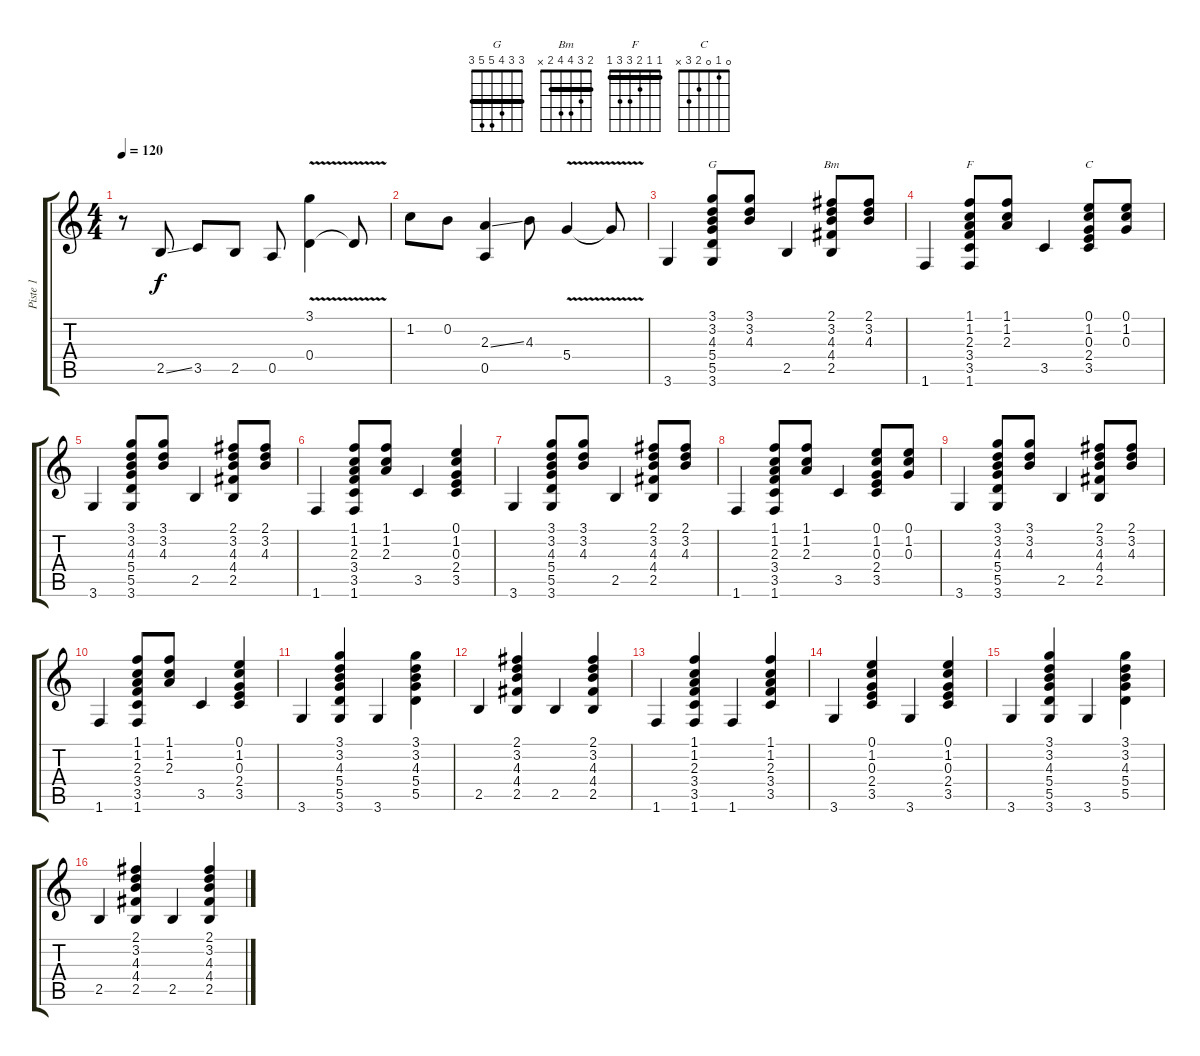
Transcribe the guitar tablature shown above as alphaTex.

\track ("Piste 1" "Piste 1") {instrument electricguitarmuted}
\staff {score tabs}
\tuning (E4 B3 G3 D3 A2 E2) {hide}
\chord ("G" 3 3 4 5 5 3) {barre 3}
\chord ("Bm" 2 3 4 4 2 x) {barre 2}
\chord ("F" 1 1 2 3 3 1) {barre 1}
\chord ("C" 0 1 0 2 3 x)
\ts (4 4)
\tempo 120
\clef g2
\ks c
r.8{dy f instrument electricguitarmuted} 2.5{ss}.8 3.5.8 2.5.8 0.5.8 (3.1{v} 0.4{v}).4 0.4{t}.8 |
1.2.8 0.2.8 (2.3{ss} 0.5).4 4.3.8 5.4{v}.4 5.4{t}.8 |
3.6.4 (3.1 3.2 4.3 5.4 5.5 3.6).8{ch "G"} (3.1 3.2 4.3).8 2.5.4 (2.1 3.2 4.3 4.4 2.5).8{ch "Bm"} (2.1 3.2 4.3).8 |
1.6.4 (1.1 1.2 2.3 3.4 3.5 1.6).8{ch "F"} (1.1 1.2 2.3).8 3.5.4 (0.1 1.2 0.3 2.4 3.5).8{ch "C"} (0.1 1.2 0.3).8 |
3.6.4 (3.1 3.2 4.3 5.4 5.5 3.6).8 (3.1 3.2 4.3).8 2.5.4 (2.1 3.2 4.3 4.4 2.5).8 (2.1 3.2 4.3).8 |
1.6.4 (1.1 1.2 2.3 3.4 3.5 1.6).8 (1.1 1.2 2.3).8 3.5.4 (0.1 1.2 0.3 2.4 3.5).4 |
3.6.4 (3.1 3.2 4.3 5.4 5.5 3.6).8 (3.1 3.2 4.3).8 2.5.4 (2.1 3.2 4.3 4.4 2.5).8 (2.1 3.2 4.3).8 |
1.6.4 (1.1 1.2 2.3 3.4 3.5 1.6).8 (1.1 1.2 2.3).8 3.5.4 (0.1 1.2 0.3 2.4 3.5).8 (0.1 1.2 0.3).8 |
3.6.4 (3.1 3.2 4.3 5.4 5.5 3.6).8 (3.1 3.2 4.3).8 2.5.4 (2.1 3.2 4.3 4.4 2.5).8 (2.1 3.2 4.3).8 |
1.6.4 (1.1 1.2 2.3 3.4 3.5 1.6).8 (1.1 1.2 2.3).8 3.5.4 (0.1 1.2 0.3 2.4 3.5).4 |
3.6.4 (3.1 3.2 4.3 5.4 5.5 3.6).4 3.6.4 (3.1 3.2 4.3 5.4 5.5).4 |
2.5.4 (2.1 3.2 4.3 4.4 2.5).4 2.5.4 (2.1 3.2 4.3 4.4 2.5).4 |
1.6.4 (1.1 1.2 2.3 3.4 3.5 1.6).4 1.6.4 (1.1 1.2 2.3 3.4 3.5).4 |
3.6.4 (0.1 1.2 0.3 2.4 3.5).4 3.6.4 (0.1 1.2 0.3 2.4 3.5).4 |
3.6.4 (3.1 3.2 4.3 5.4 5.5 3.6).4 3.6.4 (3.1 3.2 4.3 5.4 5.5).4 |
2.5.4 (2.1 3.2 4.3 4.4 2.5).4 2.5.4 (2.1 3.2 4.3 4.4 2.5).4
